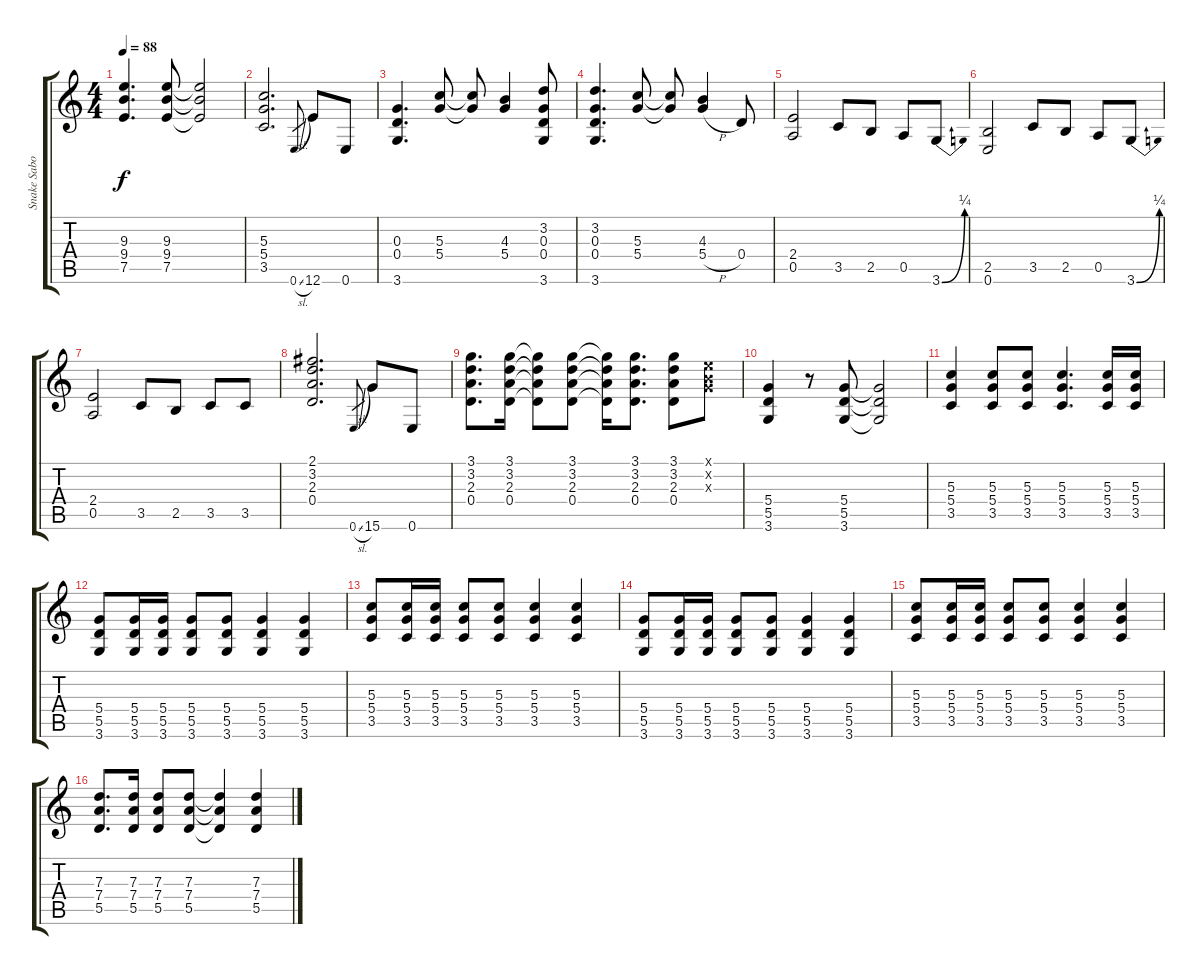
\track ("Snake Sabo - Guitar" "Snake Sabo") {instrument acousticguitarsteel}
\staff {score tabs}
\tuning (E4 B3 G3 D3 A2 E2) {hide}
\ts (4 4)
\tempo 88
\clef g2
\ks c
(9.3 9.4 7.5).4{d dy f} (9.3 9.4 7.5).8 (9.3{t} 9.4{t} 7.5{t}).2 |
(5.3 5.4 3.5).2{d} 0.6{sl}.8{gr} 12.6.8 0.6.8 |
(0.3 0.4 3.6).4{d} (5.3 5.4).8 (5.3{t} 5.4{t}).8 (4.3 5.4).4 (3.2 0.3 0.4 3.6).8 |
(3.2 0.3 0.4 3.6).4{d} (5.3 5.4).8 (5.3{t} 5.4{t}).8 (4.3 5.4{h}).4 0.4.8 |
(2.4 0.5).2 3.5.8 2.5.8 0.5.8 3.6{be (bend 0 0 60 1)}.8 |
(2.5 0.6).2 3.5.8 2.5.8 0.5.8 3.6{be (bend 0 0 60 1)}.8 |
(2.4 0.5).2 3.5.8 2.5.8 3.5.8 3.5.8 |
(2.1 3.2 2.3 0.4).2{d} 0.6{sl}.8{gr} 15.6.8 0.6.8 |
(3.1 3.2 2.3 0.4).8{d instrument distortionguitar} (3.1 3.2 2.3 0.4).16 (3.1{t} 3.2{t} 2.3{t} 0.4{t}).8 (3.1 3.2 2.3 0.4).8 (3.1{t} 3.2{t} 2.3{t} 0.4{t}).16 (3.1 3.2 2.3 0.4).8{d} (3.1 3.2 2.3 0.4).8 (0.1{x} 0.2{x} 0.3{x}).8 |
(5.4 5.5 3.6).4 r.8 (5.4 5.5 3.6).8 (5.4{t} 5.5{t} 3.6{t}).2 |
(5.3 5.4 3.5).4 (5.3 5.4 3.5).8 (5.3 5.4 3.5).8 (5.3 5.4 3.5).4{d} (5.3 5.4 3.5).16 (5.3 5.4 3.5).16 |
(5.4 5.5 3.6).8 (5.4 5.5 3.6).16 (5.4 5.5 3.6).16 (5.4 5.5 3.6).8 (5.4 5.5 3.6).8 (5.4 5.5 3.6).4 (5.4 5.5 3.6).4 |
(5.3 5.4 3.5).8 (5.3 5.4 3.5).16 (5.3 5.4 3.5).16 (5.3 5.4 3.5).8 (5.3 5.4 3.5).8 (5.3 5.4 3.5).4 (5.3 5.4 3.5).4 |
(5.4 5.5 3.6).8 (5.4 5.5 3.6).16 (5.4 5.5 3.6).16 (5.4 5.5 3.6).8 (5.4 5.5 3.6).8 (5.4 5.5 3.6).4 (5.4 5.5 3.6).4 |
(5.3 5.4 3.5).8 (5.3 5.4 3.5).16 (5.3 5.4 3.5).16 (5.3 5.4 3.5).8 (5.3 5.4 3.5).8 (5.3 5.4 3.5).4 (5.3 5.4 3.5).4 |
(7.3 7.4 5.5).8{d} (7.3 7.4 5.5).16 (7.3 7.4 5.5).8 (7.3 7.4 5.5).8 (7.3{t} 7.4{t} 5.5{t}).4 (7.3 7.4 5.5).4
